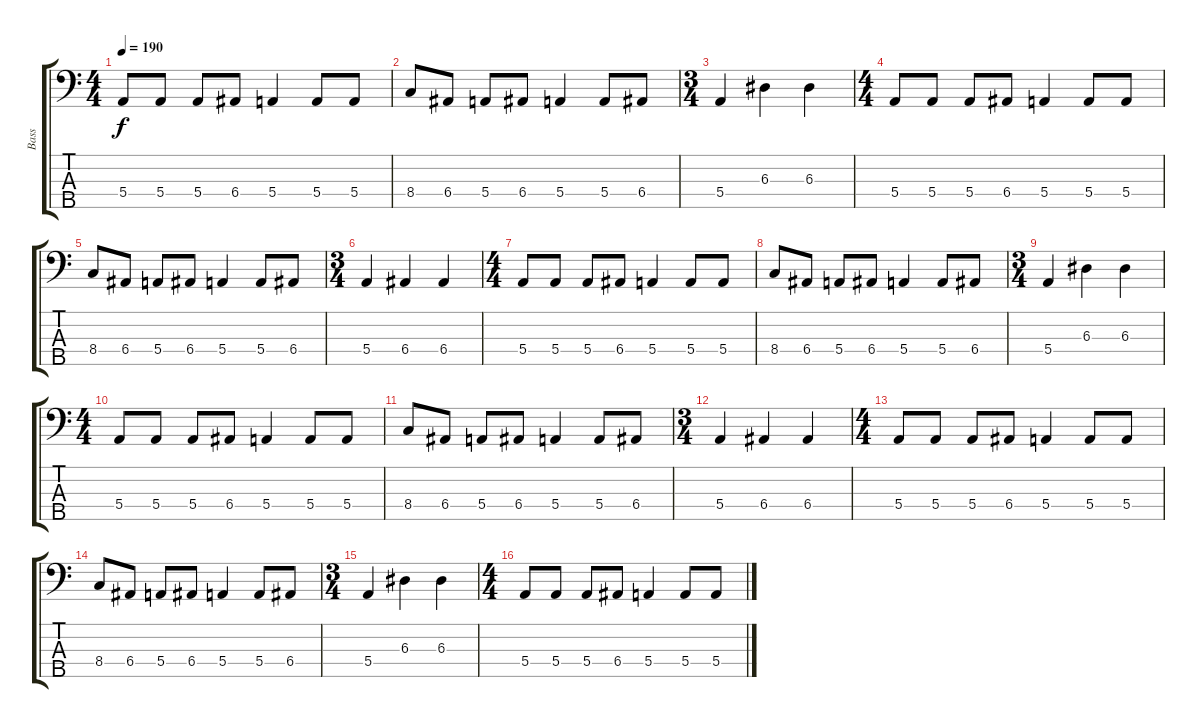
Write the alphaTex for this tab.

\track ("Bass" "Bass") {instrument electricbassfinger}
\staff {score tabs}
\tuning (G2 D2 A1 E1 B0) {hide}
\ts (4 4)
\tempo 190
\clef f4
\ks c
5.4.8{dy f} 5.4.8 5.4.8 6.4.8 5.4.4 5.4.8 5.4.8 |
8.4.8 6.4.8 5.4.8 6.4.8 5.4.4 5.4.8 6.4.8 |
\ts (3 4)
5.4.4 6.3.4 6.3.4 |
\ts (4 4)
5.4.8 5.4.8 5.4.8 6.4.8 5.4.4 5.4.8 5.4.8 |
8.4.8 6.4.8 5.4.8 6.4.8 5.4.4 5.4.8 6.4.8 |
\ts (3 4)
5.4.4 6.4.4 6.4.4 |
\ts (4 4)
5.4.8 5.4.8 5.4.8 6.4.8 5.4.4 5.4.8 5.4.8 |
8.4.8 6.4.8 5.4.8 6.4.8 5.4.4 5.4.8 6.4.8 |
\ts (3 4)
5.4.4 6.3.4 6.3.4 |
\ts (4 4)
5.4.8 5.4.8 5.4.8 6.4.8 5.4.4 5.4.8 5.4.8 |
8.4.8 6.4.8 5.4.8 6.4.8 5.4.4 5.4.8 6.4.8 |
\ts (3 4)
5.4.4 6.4.4 6.4.4 |
\ts (4 4)
5.4.8 5.4.8 5.4.8 6.4.8 5.4.4 5.4.8 5.4.8 |
8.4.8 6.4.8 5.4.8 6.4.8 5.4.4 5.4.8 6.4.8 |
\ts (3 4)
5.4.4 6.3.4 6.3.4 |
\ts (4 4)
5.4.8 5.4.8 5.4.8 6.4.8 5.4.4 5.4.8 5.4.8
